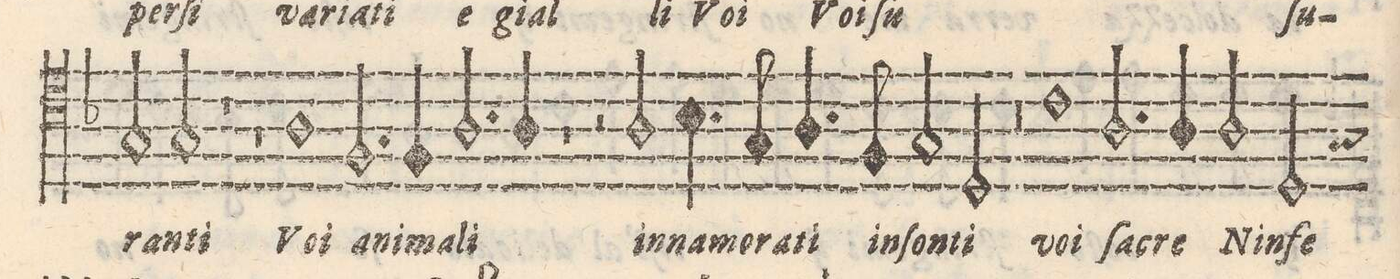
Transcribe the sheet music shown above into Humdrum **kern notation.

**kern	**text
*I"QVINTO	*
*clefC4	*
*k[b-]	*
*met(C)	*
*M4/4	*
2G/	-ran-
2G/	-ti
=31-	=31-
1r	.
=32-	=32-
1r	.
=33-	=33-
1A	Voi
=34-	=34-
2.F/	a-
4F/	-ni-
=35-	=35-
2.A/	-ma-
4A/	-li
=36-	=36-
1r	.
=37-	=37-
2r	.
2A/	in-
=38-	=38-
4.B-\	-na-
8G/	-mor-
4.A/	-ati
8F/	in
=39-	=39-
2G/	ſo-
2D/	-nti
=40-	=40-
0r	.
=41-	=41-
=42-	=42-
1c	voi
=43-	=43-
2.A/	ſa-
4A/	-cre
=44-	=44-
2A/	Nin-
2D/	-ſe
=45-	=45-
*-	*-
